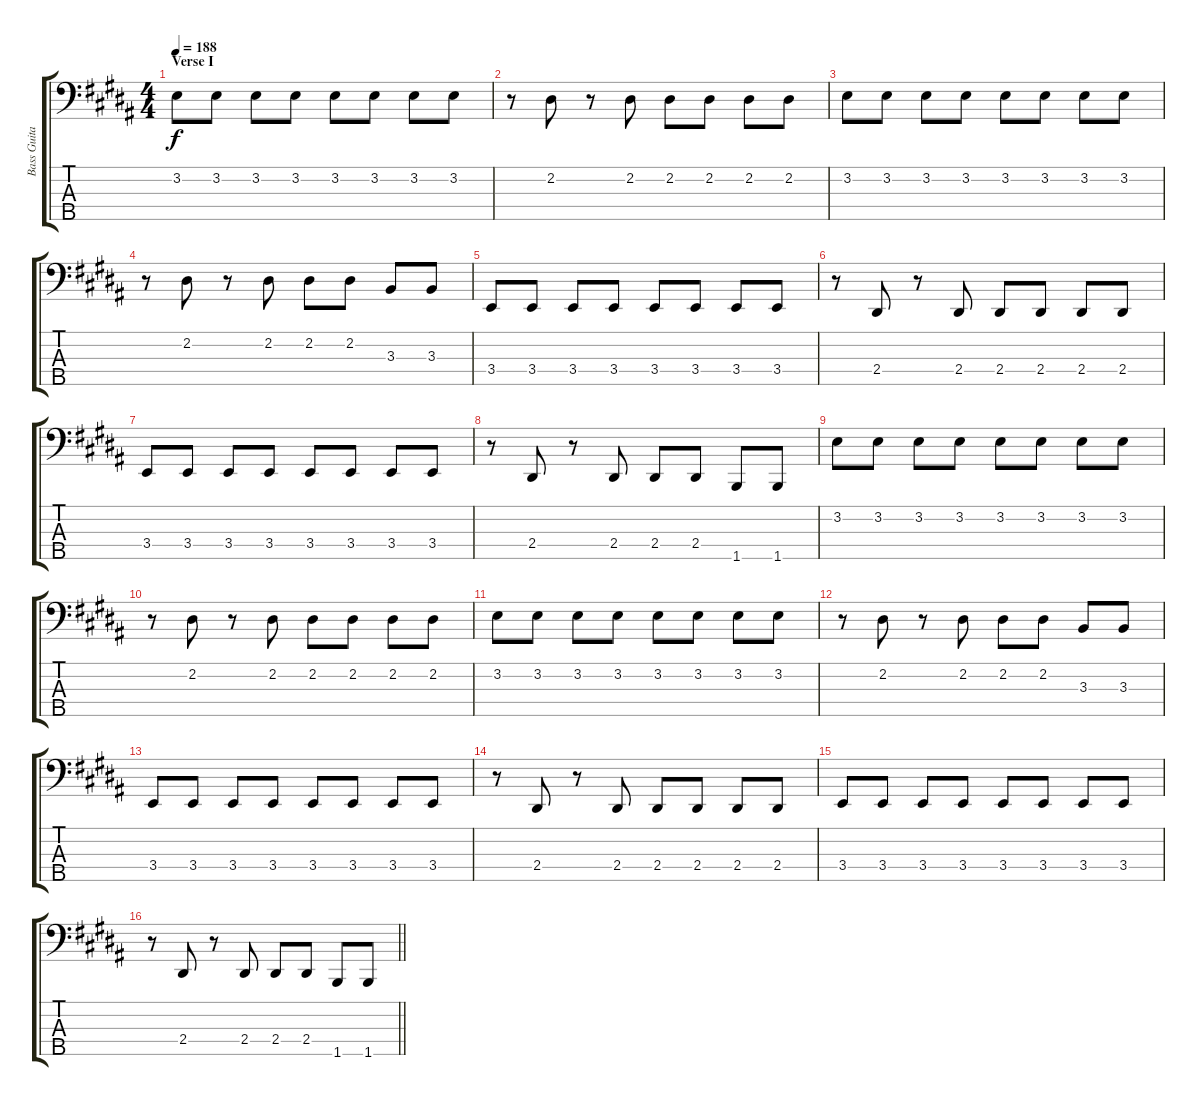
\track ("Bass Guitar" "Bass Guita") {instrument electricbasspick}
\staff {score tabs}
\tuning (Gb2 Db2 Ab1 Db1 Bb0) {hide}
\ts (4 4)
\section ("" "Verse I")
\tempo 188
\clef f4
\ks b
3.2.8{dy f} 3.2.8 3.2.8 3.2.8 3.2.8 3.2.8 3.2.8 3.2.8 |
r.8 2.2.8 r.8 2.2.8 2.2.8 2.2.8 2.2.8 2.2.8 |
3.2.8 3.2.8 3.2.8 3.2.8 3.2.8 3.2.8 3.2.8 3.2.8 |
r.8 2.2.8 r.8 2.2.8 2.2.8 2.2.8 3.3.8 3.3.8 |
3.4.8 3.4.8 3.4.8 3.4.8 3.4.8 3.4.8 3.4.8 3.4.8 |
r.8 2.4.8 r.8 2.4.8 2.4.8 2.4.8 2.4.8 2.4.8 |
3.4.8 3.4.8 3.4.8 3.4.8 3.4.8 3.4.8 3.4.8 3.4.8 |
r.8 2.4.8 r.8 2.4.8 2.4.8 2.4.8 1.5.8 1.5.8 |
3.2.8 3.2.8 3.2.8 3.2.8 3.2.8 3.2.8 3.2.8 3.2.8 |
r.8 2.2.8 r.8 2.2.8 2.2.8 2.2.8 2.2.8 2.2.8 |
3.2.8 3.2.8 3.2.8 3.2.8 3.2.8 3.2.8 3.2.8 3.2.8 |
r.8 2.2.8 r.8 2.2.8 2.2.8 2.2.8 3.3.8 3.3.8 |
3.4.8 3.4.8 3.4.8 3.4.8 3.4.8 3.4.8 3.4.8 3.4.8 |
r.8 2.4.8 r.8 2.4.8 2.4.8 2.4.8 2.4.8 2.4.8 |
3.4.8 3.4.8 3.4.8 3.4.8 3.4.8 3.4.8 3.4.8 3.4.8 |
\barLineRight lightlight
r.8 2.4.8 r.8 2.4.8 2.4.8 2.4.8 1.5.8 1.5.8
